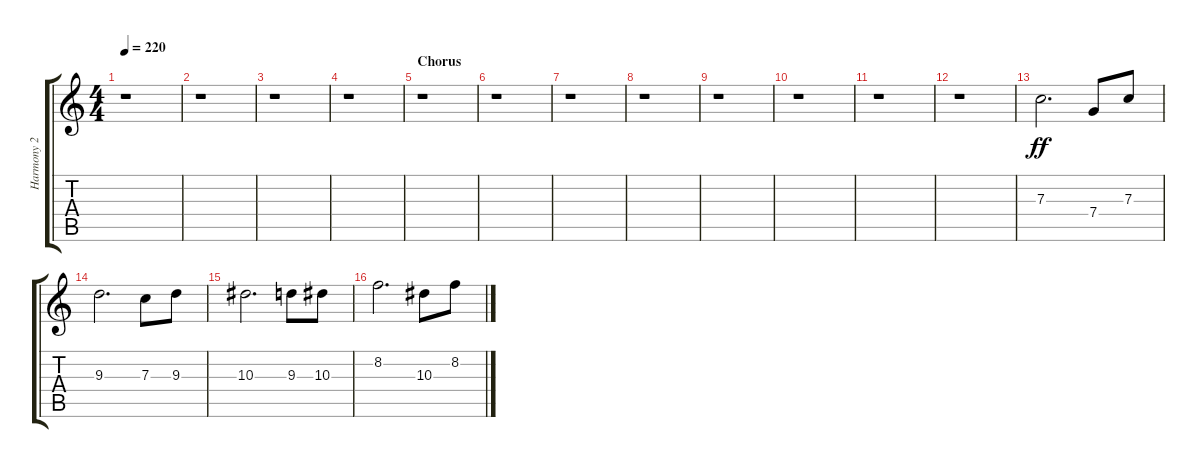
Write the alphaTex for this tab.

\track ("Harmony 2" "Harmony 2") {instrument overdrivenguitar}
\staff {score tabs}
\tuning (D4 A3 F3 C3 G2 C2) {hide}
\ts (4 4)
\tempo 220
\clef g2
\ks aminor
r.1{dy ff} |
r.1 |
r.1 |
r.1 |
\section ("" "Chorus")
r.1 |
r.1 |
r.1 |
r.1 |
r.1 |
r.1 |
r.1 |
r.1 |
7.3.2{d} 7.4.8 7.3.8 |
9.3.2{d} 7.3.8 9.3.8 |
10.3.2{d} 9.3.8 10.3.8 |
8.2.2{d} 10.3.8 8.2.8
